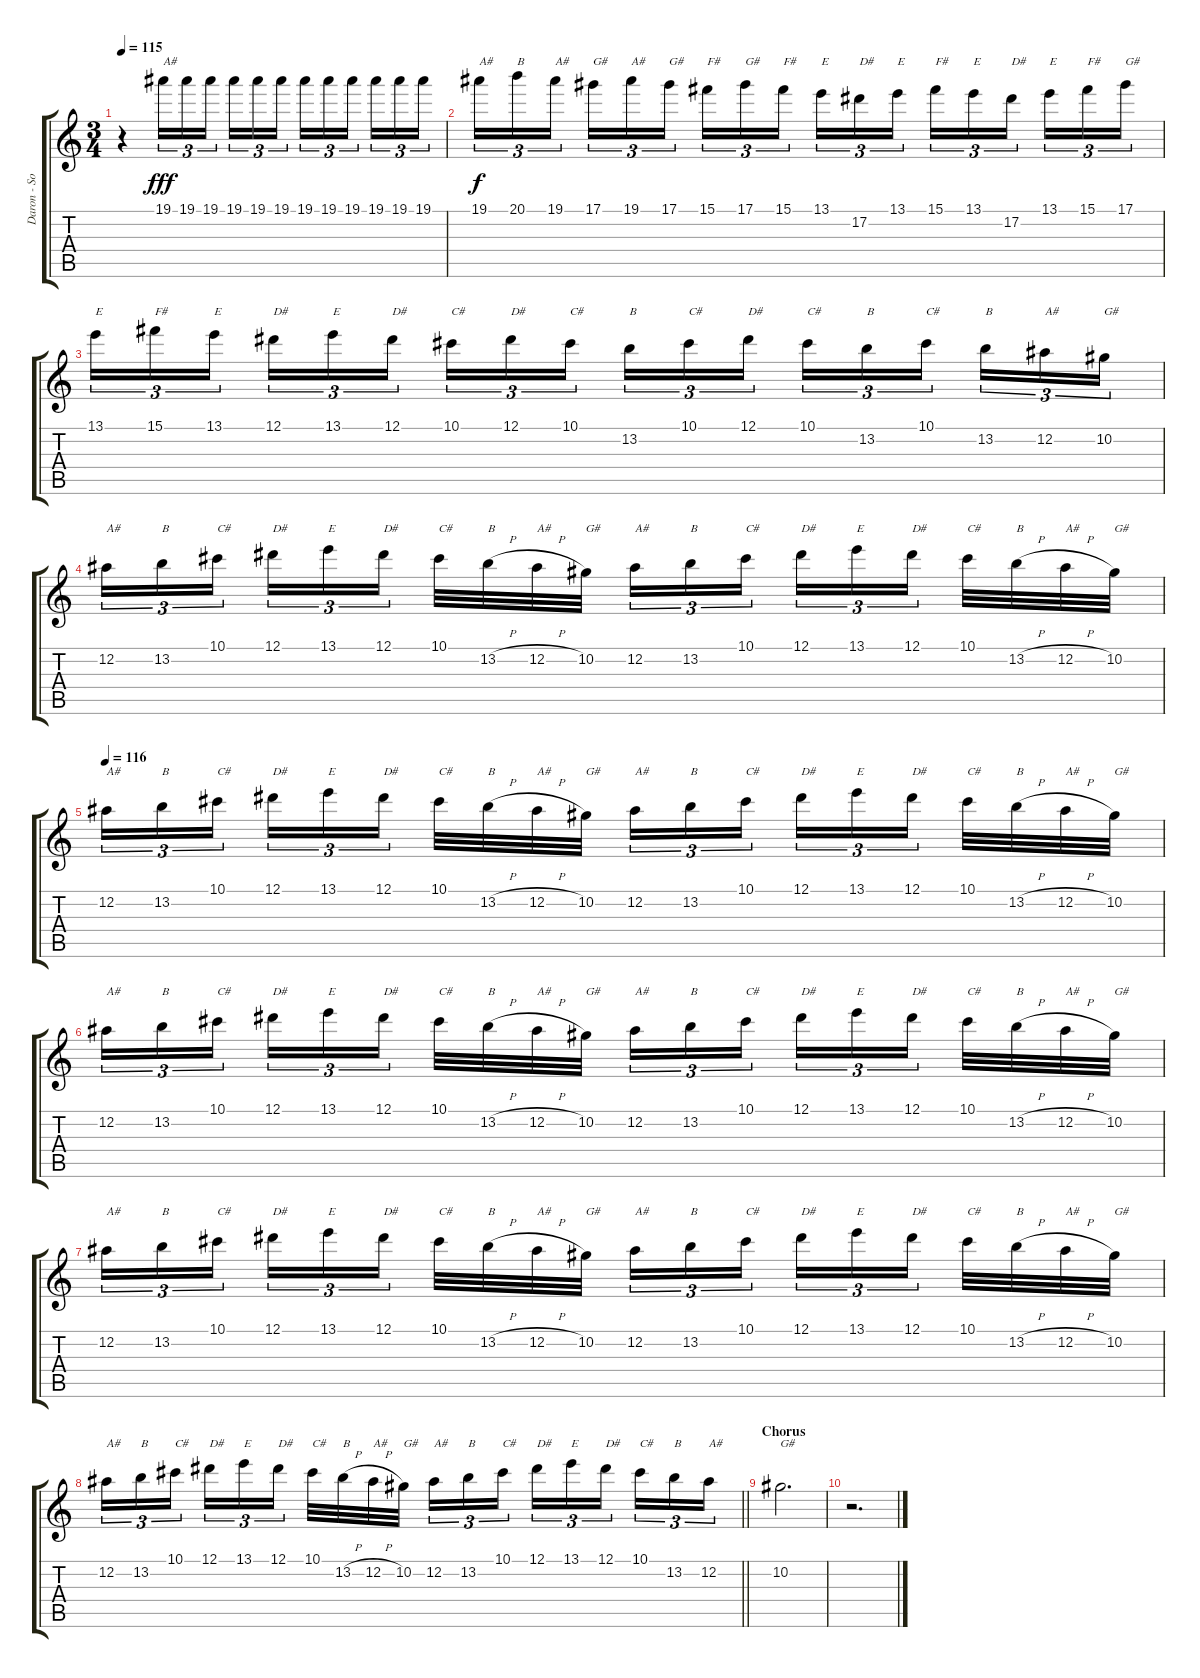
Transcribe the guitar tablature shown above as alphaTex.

\track ("Daron - Solo Guitar 4" "Daron - So") {instrument electricguitarclean}
\staff {score tabs}
\tuning (Eb4 Bb3 Gb3 Db3 Ab2 Db2) {hide}
\ts (3 4)
\tempo 115
\clef g2
\ks c
r.4{dy f} 19.1.16{tu (3 2) txt "A#" dy fff} 19.1.16{tu (3 2)} 19.1.16{tu (3 2) beam splitsecondary} 19.1.16{tu (3 2)} 19.1.16{tu (3 2)} 19.1.16{tu (3 2)} 19.1.16{tu (3 2)} 19.1.16{tu (3 2)} 19.1.16{tu (3 2) beam splitsecondary} 19.1.16{tu (3 2)} 19.1.16{tu (3 2)} 19.1.16{tu (3 2)} |
19.1.16{tu (3 2) txt "A#" dy f} 20.1.16{tu (3 2) txt "B"} 19.1.16{tu (3 2) txt "A#" beam splitsecondary} 17.1.16{tu (3 2) txt "G#"} 19.1.16{tu (3 2) txt "A#"} 17.1.16{tu (3 2) txt "G#"} 15.1.16{tu (3 2) txt "F#"} 17.1.16{tu (3 2) txt "G#"} 15.1.16{tu (3 2) txt "F#" beam splitsecondary} 13.1.16{tu (3 2) txt "E"} 17.2.16{tu (3 2) txt "D#"} 13.1.16{tu (3 2) txt "E"} 15.1.16{tu (3 2) txt "F#"} 13.1.16{tu (3 2) txt "E"} 17.2.16{tu (3 2) txt "D#" beam splitsecondary} 13.1.16{tu (3 2) txt "E"} 15.1.16{tu (3 2) txt "F#"} 17.1.16{tu (3 2) txt "G#"} |
13.1.16{tu (3 2) txt "E"} 15.1.16{tu (3 2) txt "F#"} 13.1.16{tu (3 2) txt "E" beam splitsecondary} 12.1.16{tu (3 2) txt "D#"} 13.1.16{tu (3 2) txt "E"} 12.1.16{tu (3 2) txt "D#"} 10.1.16{tu (3 2) txt "C#"} 12.1.16{tu (3 2) txt "D#"} 10.1.16{tu (3 2) txt "C#" beam splitsecondary} 13.2.16{tu (3 2) txt "B"} 10.1.16{tu (3 2) txt "C#"} 12.1.16{tu (3 2) txt "D#"} 10.1.16{tu (3 2) txt "C#"} 13.2.16{tu (3 2) txt "B"} 10.1.16{tu (3 2) txt "C#" beam splitsecondary} 13.2.16{tu (3 2) txt "B"} 12.2.16{tu (3 2) txt "A#"} 10.2.16{tu (3 2) txt "G#"} |
12.2.16{tu (3 2) txt "A#"} 13.2.16{tu (3 2) txt "B"} 10.1.16{tu (3 2) txt "C#" beam splitsecondary} 12.1.16{tu (3 2) txt "D#"} 13.1.16{tu (3 2) txt "E"} 12.1.16{tu (3 2) txt "D#"} 10.1.32{txt "C#"} 13.2{h}.32{txt "B"} 12.2{h}.32{txt "A#"} 10.2.32{txt "G#" beam splitsecondary} 12.2.16{tu (3 2) txt "A#"} 13.2.16{tu (3 2) txt "B"} 10.1.16{tu (3 2) txt "C#"} 12.1.16{tu (3 2) txt "D#"} 13.1.16{tu (3 2) txt "E"} 12.1.16{tu (3 2) txt "D#" beam splitsecondary} 10.1.32{txt "C#"} 13.2{h}.32{txt "B"} 12.2{h}.32{txt "A#"} 10.2.32{txt "G#"} |
\tempo 116
12.2.16{tu (3 2) txt "A#"} 13.2.16{tu (3 2) txt "B"} 10.1.16{tu (3 2) txt "C#" beam splitsecondary} 12.1.16{tu (3 2) txt "D#"} 13.1.16{tu (3 2) txt "E"} 12.1.16{tu (3 2) txt "D#"} 10.1.32{txt "C#"} 13.2{h}.32{txt "B"} 12.2{h}.32{txt "A#"} 10.2.32{txt "G#" beam splitsecondary} 12.2.16{tu (3 2) txt "A#"} 13.2.16{tu (3 2) txt "B"} 10.1.16{tu (3 2) txt "C#"} 12.1.16{tu (3 2) txt "D#"} 13.1.16{tu (3 2) txt "E"} 12.1.16{tu (3 2) txt "D#" beam splitsecondary} 10.1.32{txt "C#"} 13.2{h}.32{txt "B"} 12.2{h}.32{txt "A#"} 10.2.32{txt "G#"} |
12.2.16{tu (3 2) txt "A#"} 13.2.16{tu (3 2) txt "B"} 10.1.16{tu (3 2) txt "C#" beam splitsecondary} 12.1.16{tu (3 2) txt "D#"} 13.1.16{tu (3 2) txt "E"} 12.1.16{tu (3 2) txt "D#"} 10.1.32{txt "C#"} 13.2{h}.32{txt "B"} 12.2{h}.32{txt "A#"} 10.2.32{txt "G#" beam splitsecondary} 12.2.16{tu (3 2) txt "A#"} 13.2.16{tu (3 2) txt "B"} 10.1.16{tu (3 2) txt "C#"} 12.1.16{tu (3 2) txt "D#"} 13.1.16{tu (3 2) txt "E"} 12.1.16{tu (3 2) txt "D#" beam splitsecondary} 10.1.32{txt "C#"} 13.2{h}.32{txt "B"} 12.2{h}.32{txt "A#"} 10.2.32{txt "G#"} |
12.2.16{tu (3 2) txt "A#"} 13.2.16{tu (3 2) txt "B"} 10.1.16{tu (3 2) txt "C#" beam splitsecondary} 12.1.16{tu (3 2) txt "D#"} 13.1.16{tu (3 2) txt "E"} 12.1.16{tu (3 2) txt "D#"} 10.1.32{txt "C#"} 13.2{h}.32{txt "B"} 12.2{h}.32{txt "A#"} 10.2.32{txt "G#" beam splitsecondary} 12.2.16{tu (3 2) txt "A#"} 13.2.16{tu (3 2) txt "B"} 10.1.16{tu (3 2) txt "C#"} 12.1.16{tu (3 2) txt "D#"} 13.1.16{tu (3 2) txt "E"} 12.1.16{tu (3 2) txt "D#" beam splitsecondary} 10.1.32{txt "C#"} 13.2{h}.32{txt "B"} 12.2{h}.32{txt "A#"} 10.2.32{txt "G#"} |
\barLineRight lightlight
12.2.16{tu (3 2) txt "A#"} 13.2.16{tu (3 2) txt "B"} 10.1.16{tu (3 2) txt "C#" beam splitsecondary} 12.1.16{tu (3 2) txt "D#"} 13.1.16{tu (3 2) txt "E"} 12.1.16{tu (3 2) txt "D#"} 10.1.32{txt "C#"} 13.2{h}.32{txt "B"} 12.2{h}.32{txt "A#"} 10.2.32{txt "G#" beam splitsecondary} 12.2.16{tu (3 2) txt "A#"} 13.2.16{tu (3 2) txt "B"} 10.1.16{tu (3 2) txt "C#"} 12.1.16{tu (3 2) txt "D#"} 13.1.16{tu (3 2) txt "E"} 12.1.16{tu (3 2) txt "D#" beam splitsecondary} 10.1.16{tu (3 2) txt "C#"} 13.2.16{tu (3 2) txt "B"} 12.2.16{tu (3 2) txt "A#"} |
\section ("" "Chorus")
10.2.2{d txt "G#"} |
r.2{d}
